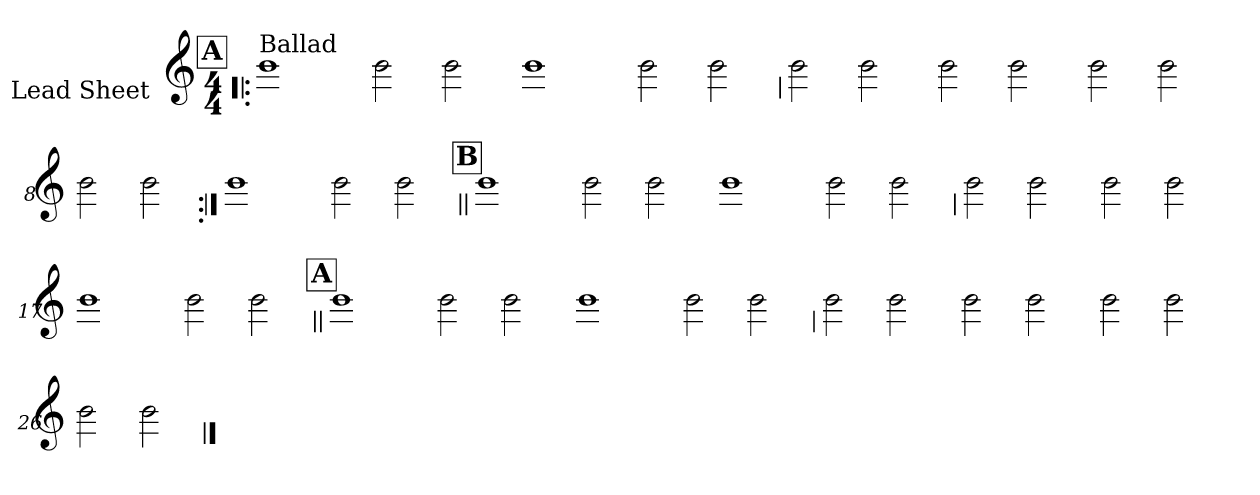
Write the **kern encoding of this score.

**kern
*part1
*staff1
*I"Lead Sheet
*stria0
*clefG2
*k[]
*C:
*M4/4
!!LO:REH:place=s1:a:t=A
=1!|:
!LO:TX:a:t=Ballad
1b
=2-
2b
2b
=3-
1b
=4-
2b
2b
!!LO:LB:g=z
=5
2b
2b
=6-
2b
2b
=7-
2b
2b
=8-
2b
2b
!!LO:LB:g=z
=9:|!
1b
=10-
2b
2b
!!LO:LB:g=z
!!LO:REH:place=s1:a:t=B
=11||
1b
=12-
2b
2b
=13-
1b
=14-
2b
2b
!!LO:LB:g=z
=15
2b
2b
=16-
2b
2b
=17-
1b
=18-
2b
2b
!!LO:LB:g=z
!!LO:REH:place=s1:a:t=A
=19||
1b
=20-
2b
2b
=21-
1b
=22-
2b
2b
!!LO:LB:g=z
=23
2b
2b
=24-
2b
2b
=25-
2b
2b
=26-
2b
2b
==
*-
